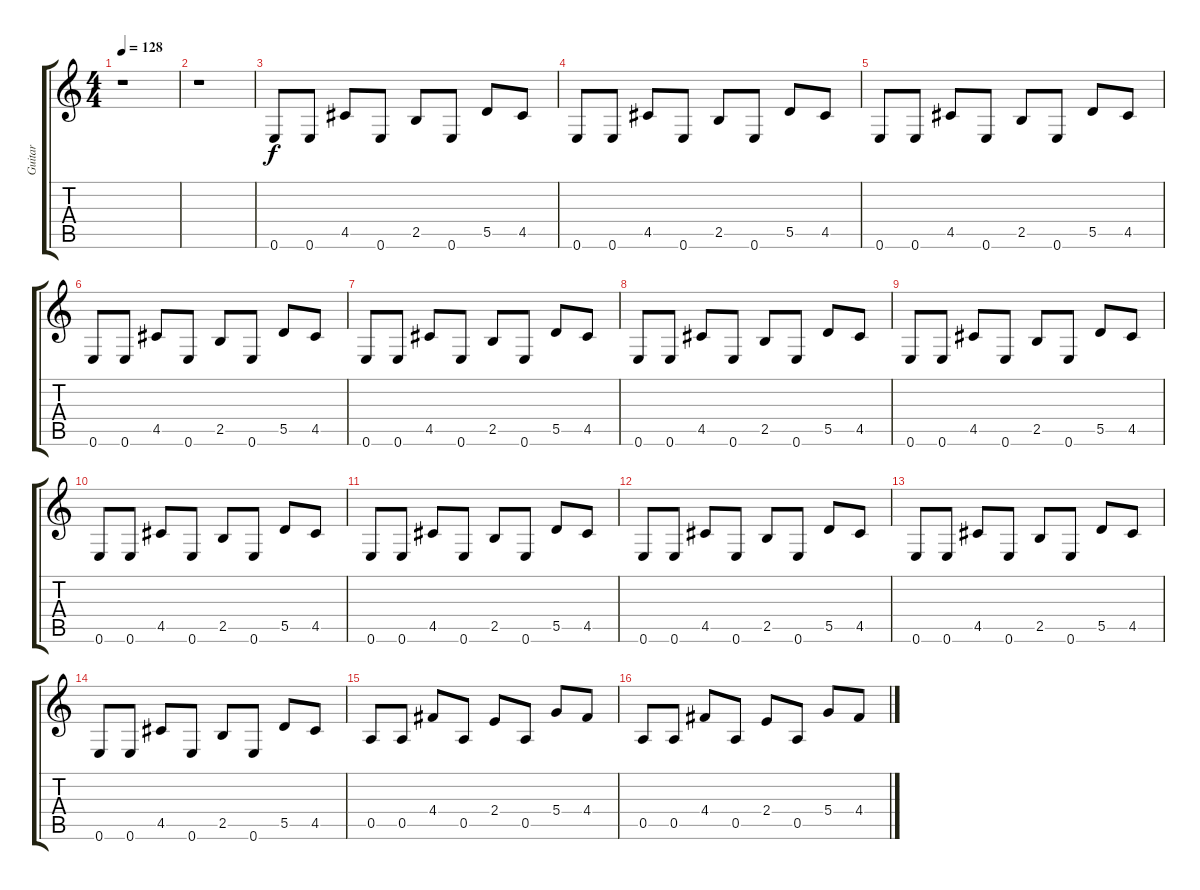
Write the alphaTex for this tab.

\track ("Guitar" "Guitar") {instrument electricguitarmuted}
\staff {score tabs}
\tuning (E4 B3 G3 D3 A2 E2) {hide}
\ts (4 4)
\tempo 128
\tempo 127
\tempo 128
\clef g2
\ks c
r.1{dy f instrument electricguitarmuted} |
r.1 |
0.6.8 0.6.8 4.5.8 0.6.8 2.5.8 0.6.8 5.5.8 4.5.8 |
0.6.8 0.6.8 4.5.8 0.6.8 2.5.8 0.6.8 5.5.8 4.5.8 |
0.6.8 0.6.8 4.5.8 0.6.8 2.5.8 0.6.8 5.5.8 4.5.8 |
0.6.8 0.6.8 4.5.8 0.6.8 2.5.8 0.6.8 5.5.8 4.5.8 |
0.6.8 0.6.8 4.5.8 0.6.8 2.5.8 0.6.8 5.5.8 4.5.8 |
0.6.8 0.6.8 4.5.8 0.6.8 2.5.8 0.6.8 5.5.8 4.5.8 |
0.6.8 0.6.8 4.5.8 0.6.8 2.5.8 0.6.8 5.5.8 4.5.8 |
0.6.8 0.6.8 4.5.8 0.6.8 2.5.8 0.6.8 5.5.8 4.5.8 |
0.6.8 0.6.8 4.5.8 0.6.8 2.5.8 0.6.8 5.5.8 4.5.8 |
0.6.8 0.6.8 4.5.8 0.6.8 2.5.8 0.6.8 5.5.8 4.5.8 |
0.6.8 0.6.8 4.5.8 0.6.8 2.5.8 0.6.8 5.5.8 4.5.8 |
0.6.8 0.6.8 4.5.8 0.6.8 2.5.8 0.6.8 5.5.8 4.5.8 |
0.5.8 0.5.8 4.4.8 0.5.8 2.4.8 0.5.8 5.4.8 4.4.8 |
0.5.8 0.5.8 4.4.8 0.5.8 2.4.8 0.5.8 5.4.8 4.4.8
